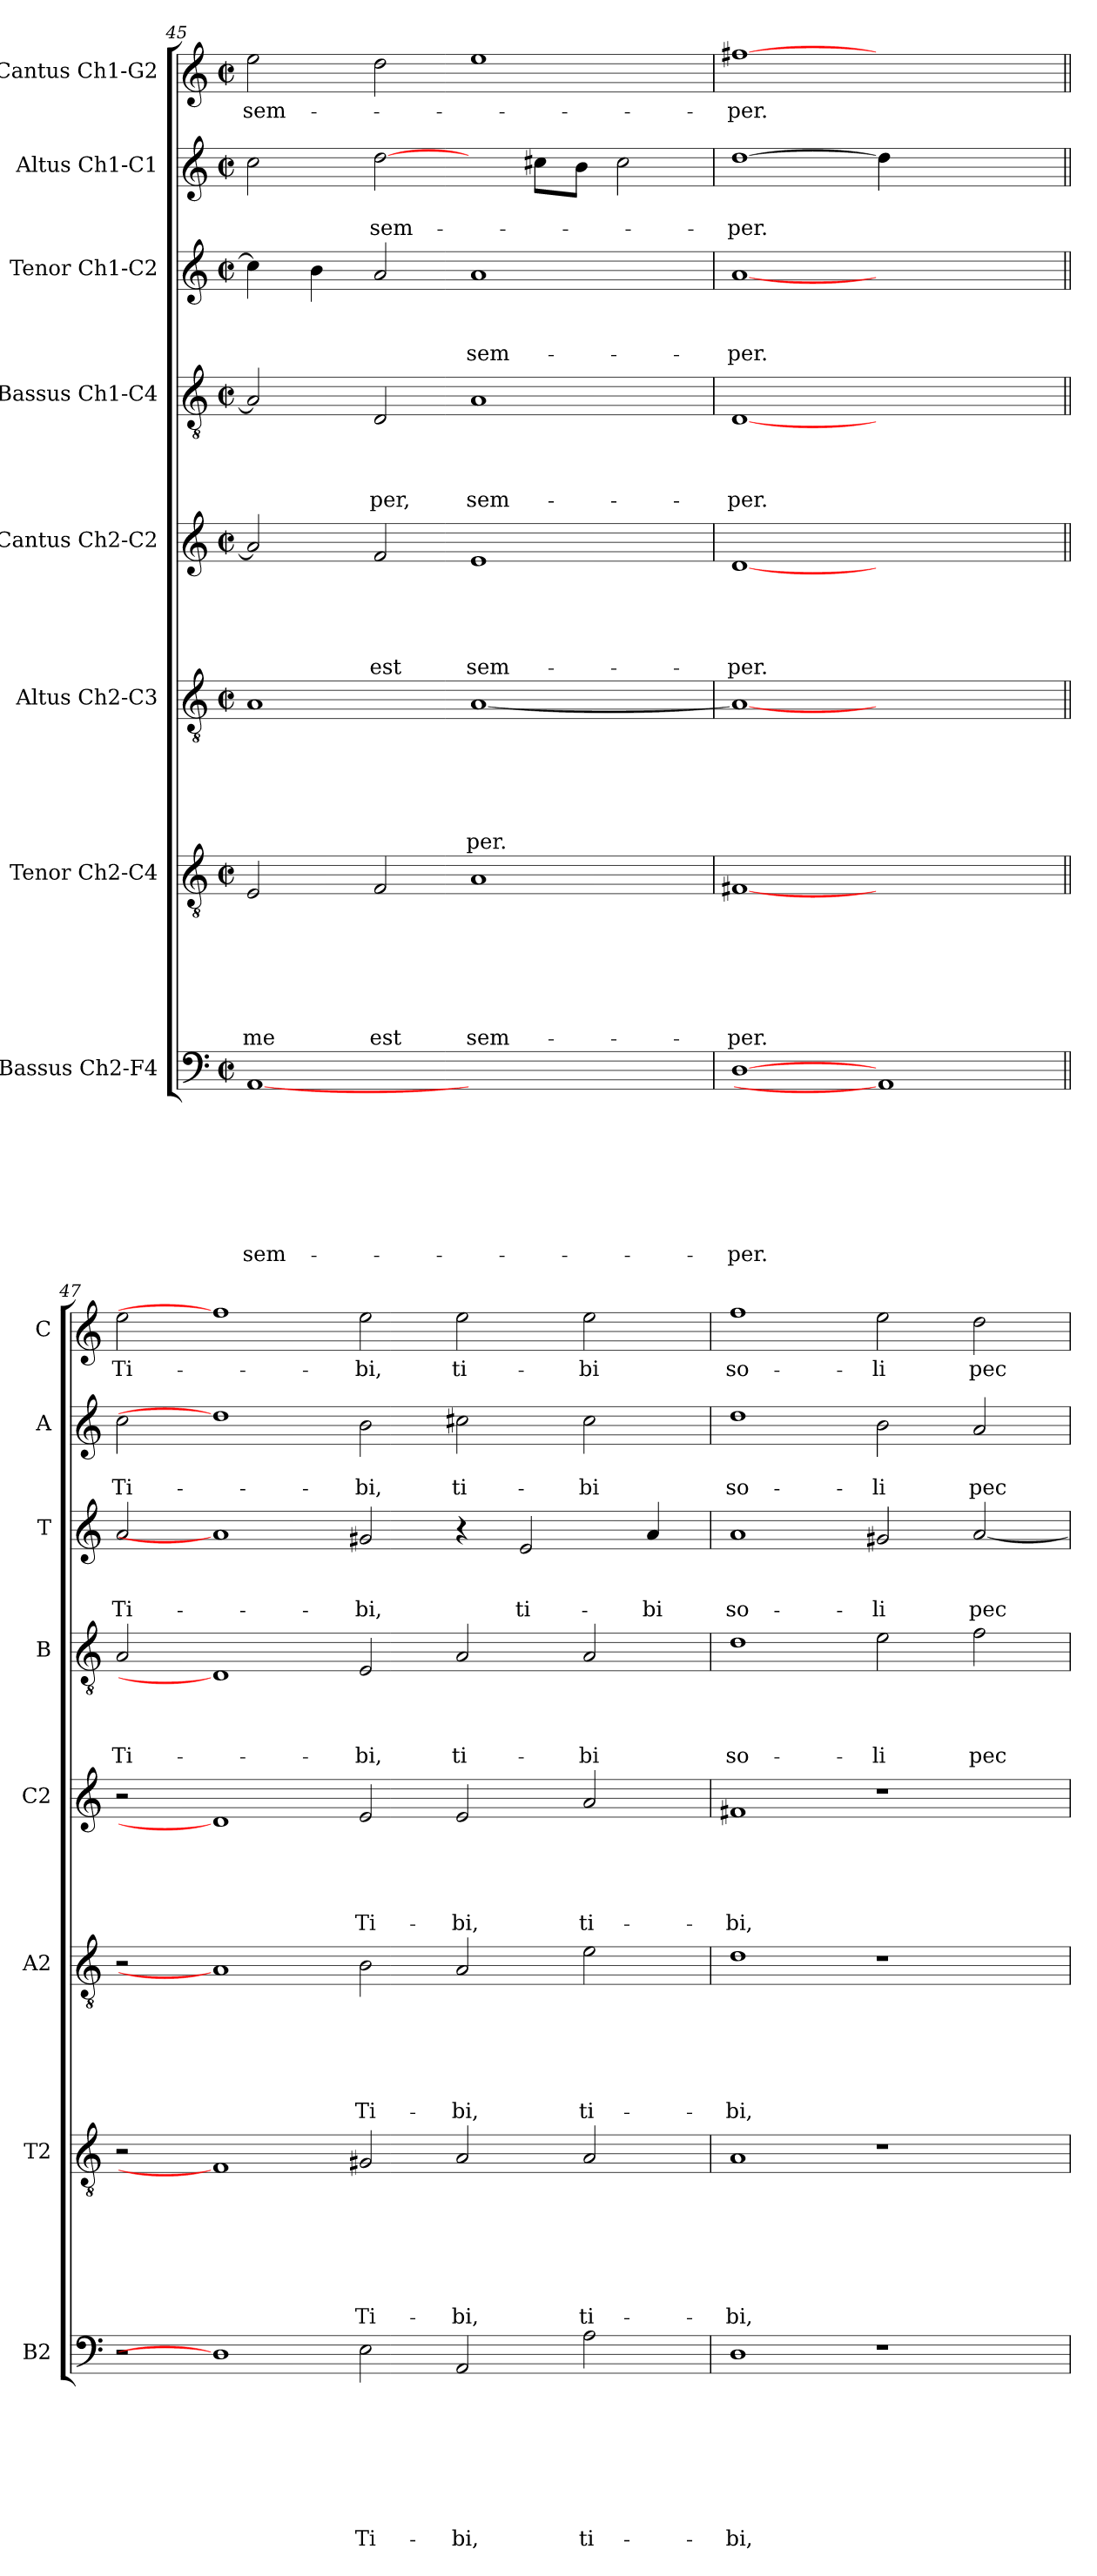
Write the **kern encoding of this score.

**kern	**text	**text	**text	**text	**text	**text	**text	**text	**kern	**text	**text	**text	**text	**text	**text	**text	**kern	**text	**text	**text	**text	**text	**text	**kern	**text	**text	**text	**text	**text	**kern	**text	**text	**text	**text	**kern	**text	**text	**text	**kern	**text	**text	**kern	**text
*part8	*part8	*part8	*part8	*part8	*part8	*part8	*part8	*part8	*part7	*part7	*part7	*part7	*part7	*part7	*part7	*part7	*part6	*part6	*part6	*part6	*part6	*part6	*part6	*part5	*part5	*part5	*part5	*part5	*part5	*part4	*part4	*part4	*part4	*part4	*part3	*part3	*part3	*part3	*part2	*part2	*part2	*part1	*part1
*staff8	*staff8	*staff8	*staff8	*staff8	*staff8	*staff8	*staff8	*staff8	*staff7	*staff7	*staff7	*staff7	*staff7	*staff7	*staff7	*staff7	*staff6	*staff6	*staff6	*staff6	*staff6	*staff6	*staff6	*staff5	*staff5	*staff5	*staff5	*staff5	*staff5	*staff4	*staff4	*staff4	*staff4	*staff4	*staff3	*staff3	*staff3	*staff3	*staff2	*staff2	*staff2	*staff1	*staff1
*I"Bassus Ch2-F4	*	*	*	*	*	*	*	*	*I"Tenor Ch2-C4	*	*	*	*	*	*	*	*I"Altus Ch2-C3	*	*	*	*	*	*	*I"Cantus Ch2-C2	*	*	*	*	*	*I"Bassus Ch1-C4	*	*	*	*	*I"Tenor Ch1-C2	*	*	*	*I"Altus Ch1-C1	*	*	*I"Cantus Ch1-G2	*
*I'B2	*	*	*	*	*	*	*	*	*I'T2	*	*	*	*	*	*	*	*I'A2	*	*	*	*	*	*	*I'C2	*	*	*	*	*	*I'B	*	*	*	*	*I'T	*	*	*	*I'A	*	*	*I'C	*
*clefF4	*	*	*	*	*	*	*	*	*clefGv2	*	*	*	*	*	*	*	*clefGv2	*	*	*	*	*	*	*clefG2	*	*	*	*	*	*clefGv2	*	*	*	*	*clefG2	*	*	*	*clefG2	*	*	*clefG2	*
*k[]	*	*	*	*	*	*	*	*	*k[]	*	*	*	*	*	*	*	*k[]	*	*	*	*	*	*	*k[]	*	*	*	*	*	*k[]	*	*	*	*	*k[]	*	*	*	*k[]	*	*	*k[]	*
*C:	*	*	*	*	*	*	*	*	*C:	*	*	*	*	*	*	*	*C:	*	*	*	*	*	*	*C:	*	*	*	*	*	*C:	*	*	*	*	*C:	*	*	*	*C:	*	*	*C:	*
*M2/2	*	*	*	*	*	*	*	*	*M2/2	*	*	*	*	*	*	*	*M2/2	*	*	*	*	*	*	*M2/2	*	*	*	*	*	*M2/2	*	*	*	*	*M2/2	*	*	*	*M2/2	*	*	*M2/2	*
*met(c|)	*	*	*	*	*	*	*	*	*met(c|)	*	*	*	*	*	*	*	*met(c|)	*	*	*	*	*	*	*met(c|)	*	*	*	*	*	*met(c|)	*	*	*	*	*met(c|)	*	*	*	*met(c|)	*	*	*met(c|)	*
=45	=45	=45	=45	=45	=45	=45	=45	=45	=45	=45	=45	=45	=45	=45	=45	=45	=45	=45	=45	=45	=45	=45	=45	=45	=45	=45	=45	=45	=45	=45	=45	=45	=45	=45	=45	=45	=45	=45	=45	=45	=45	=45	=45
!	!	!	!	!	!	!	!	!LO:LY:b	!	!	!	!	!	!	!	!LO:LY:b	!	!	!	!	!	!	!	!	!	!	!	!	!	!	!	!	!	!	!	!	!	!	!	!	!	!	!LO:LY:b
[1AA	.	.	.	.	.	.	.	sem-	2E/	.	.	.	.	.	.	me	1A	.	.	.	.	.	.	2a/]	.	.	.	.	.	2A/]	.	.	.	.	4cc\]	.	.	.	2cc\	.	.	2ee\	sem-
.	.	.	.	.	.	.	.	.	.	.	.	.	.	.	.	.	.	.	.	.	.	.	.	.	.	.	.	.	.	.	.	.	.	.	4b\	.	.	.	.	.	.	.	.
!	!	!	!	!	!	!	!	!	!	!	!	!	!	!	!	!LO:LY:b	!	!	!	!	!	!	!	!	!	!	!	!	!LO:LY:b	!	!	!	!	!LO:LY:b	!	!	!	!	!	!	!LO:LY:b	!	!
.	.	.	.	.	.	.	.	.	2F/	.	.	.	.	.	.	est	.	.	.	.	.	.	.	2f/	.	.	.	.	est	2D/	.	.	.	-per,	2a/	.	.	.	[2dd\	.	sem-	2dd\	.
!	!	!	!	!	!	!	!	!	!	!	!	!	!	!	!	!LO:LY:b	!	!	!	!	!	!	!LO:LY:b	!	!	!	!	!	!LO:LY:b	!	!	!	!	!LO:LY:b	!	!	!	!LO:LY:b	!	!	!	!	!
1ryy	.	.	.	.	.	.	.	.	1A	.	.	.	.	.	.	sem-	[1A	.	.	.	.	.	-per.	1e	.	.	.	.	sem-	1A	.	.	.	sem-	1a	.	.	sem-	4ryy	.	.	1ee	.
.	.	.	.	.	.	.	.	.	.	.	.	.	.	.	.	.	.	.	.	.	.	.	.	.	.	.	.	.	.	.	.	.	.	.	.	.	.	.	8cc#X\L	.	.	.	.
.	.	.	.	.	.	.	.	.	.	.	.	.	.	.	.	.	.	.	.	.	.	.	.	.	.	.	.	.	.	.	.	.	.	.	.	.	.	.	8b\J	.	.	.	.
.	.	.	.	.	.	.	.	.	.	.	.	.	.	.	.	.	.	.	.	.	.	.	.	.	.	.	.	.	.	.	.	.	.	.	.	.	.	.	2cc#\	.	.	.	.
=46	=46	=46	=46	=46	=46	=46	=46	=46	=46	=46	=46	=46	=46	=46	=46	=46	=46	=46	=46	=46	=46	=46	=46	=46	=46	=46	=46	=46	=46	=46	=46	=46	=46	=46	=46	=46	=46	=46	=46	=46	=46	=46	=46
!	!	!	!	!	!	!	!	!LO:LY:b	!	!	!	!	!	!	!	!LO:LY:b	!	!	!	!	!	!	!	!	!	!	!	!	!LO:LY:b	!	!	!	!	!LO:LY:b	!	!	!	!LO:LY:b	!	!	!LO:LY:b	!	!LO:LY:b
[1D	.	.	.	.	.	.	.	-per.	[1F#X	.	.	.	.	.	.	-per.	1A_	.	.	.	.	.	.	[1d	.	.	.	.	-per.	[1D	.	.	.	-per.	[1a	.	.	-per.	[1dd	.	-per.	[1ff#X	-per.
1AA]	.	.	.	.	.	.	.	.	1ryy	.	.	.	.	.	.	.	1ryy	.	.	.	.	.	.	1ryy	.	.	.	.	.	1ryy	.	.	.	.	1ryy	.	.	.	4dd\]	.	.	1ryy	.
.	.	.	.	.	.	.	.	.	.	.	.	.	.	.	.	.	.	.	.	.	.	.	.	.	.	.	.	.	.	.	.	.	.	.	.	.	.	.	2.ryy	.	.	.	.
!!LO:LB:g=z
=47||	=47||	=47||	=47||	=47||	=47||	=47||	=47||	=47||	=47||	=47||	=47||	=47||	=47||	=47||	=47||	=47||	=47||	=47||	=47||	=47||	=47||	=47||	=47||	=47||	=47||	=47||	=47||	=47||	=47||	=47||	=47||	=47||	=47||	=47||	=47||	=47||	=47||	=47||	=47||	=47||	=47||	=47||	=47||
!	!	!	!	!	!	!	!	!	!	!	!	!	!	!	!	!	!	!	!	!	!	!	!	!	!	!	!	!	!	!	!	!	!	!LO:LY:b	!	!	!	!LO:LY:b	!	!	!LO:LY:b	!	!LO:LY:b
2r	.	.	.	.	.	.	.	.	2r	.	.	.	.	.	.	.	2r	.	.	.	.	.	.	2r	.	.	.	.	.	2A/	.	.	.	Ti-	2a/	.	.	Ti-	2cc\	.	Ti-	2ee\	Ti-
1D]	.	.	.	.	.	.	.	.	1F#]	.	.	.	.	.	.	.	1A]	.	.	.	.	.	.	1d]	.	.	.	.	.	1D]	.	.	.	.	1a]	.	.	.	1dd]	.	.	1ff#]	.
!	!	!	!	!	!	!	!	!LO:LY:b	!	!	!	!	!	!	!	!LO:LY:b	!	!	!	!	!	!	!LO:LY:b	!	!	!	!	!	!LO:LY:b	!	!	!	!	!LO:LY:b	!	!	!	!LO:LY:b	!	!	!LO:LY:b	!	!LO:LY:b
2E\	.	.	.	.	.	.	.	Ti-	2G#X/	.	.	.	.	.	.	Ti-	2B\	.	.	.	.	.	Ti-	2e/	.	.	.	.	Ti-	2E/	.	.	.	-bi,	2g#X/	.	.	-bi,	2b\	.	-bi,	2ee\	-bi,
!	!	!	!	!	!	!	!	!LO:LY:b	!	!	!	!	!	!	!	!LO:LY:b	!	!	!	!	!	!	!LO:LY:b	!	!	!	!	!	!LO:LY:b	!	!	!	!	!LO:LY:b	!	!	!	!	!	!	!LO:LY:b	!	!LO:LY:b
2AA/	.	.	.	.	.	.	.	-bi,	2A/	.	.	.	.	.	.	-bi,	2A/	.	.	.	.	.	-bi,	2e/	.	.	.	.	-bi,	2A/	.	.	.	ti-	4r	.	.	.	2cc#X\	.	ti-	2ee\	ti-
!	!	!	!	!	!	!	!	!	!	!	!	!	!	!	!	!	!	!	!	!	!	!	!	!	!	!	!	!	!	!	!	!	!	!	!	!	!	!LO:LY:b	!	!	!	!	!
.	.	.	.	.	.	.	.	.	.	.	.	.	.	.	.	.	.	.	.	.	.	.	.	.	.	.	.	.	.	.	.	.	.	.	2e/	.	.	ti-	.	.	.	.	.
!	!	!	!	!	!	!	!	!LO:LY:b	!	!	!	!	!	!	!	!LO:LY:b	!	!	!	!	!	!	!LO:LY:b	!	!	!	!	!	!LO:LY:b	!	!	!	!	!LO:LY:b	!	!	!	!	!	!	!LO:LY:b	!	!LO:LY:b
2A\	.	.	.	.	.	.	.	ti-	2A/	.	.	.	.	.	.	ti-	2e\	.	.	.	.	.	ti-	2a/	.	.	.	.	ti-	2A/	.	.	.	-bi	.	.	.	.	2cc#\	.	-bi	2ee\	-bi
!	!	!	!	!	!	!	!	!	!	!	!	!	!	!	!	!	!	!	!	!	!	!	!	!	!	!	!	!	!	!	!	!	!	!	!	!	!	!LO:LY:b	!	!	!	!	!
.	.	.	.	.	.	.	.	.	.	.	.	.	.	.	.	.	.	.	.	.	.	.	.	.	.	.	.	.	.	.	.	.	.	.	4a/	.	.	-bi	.	.	.	.	.
=48	=48	=48	=48	=48	=48	=48	=48	=48	=48	=48	=48	=48	=48	=48	=48	=48	=48	=48	=48	=48	=48	=48	=48	=48	=48	=48	=48	=48	=48	=48	=48	=48	=48	=48	=48	=48	=48	=48	=48	=48	=48	=48	=48
!	!	!	!	!	!	!	!	!LO:LY:b	!	!	!	!	!	!	!	!LO:LY:b	!	!	!	!	!	!	!LO:LY:b	!	!	!	!	!	!LO:LY:b	!	!	!	!	!LO:LY:b	!	!	!	!LO:LY:b	!	!	!LO:LY:b	!	!LO:LY:b
1D	.	.	.	.	.	.	.	-bi,	1A	.	.	.	.	.	.	-bi,	1d	.	.	.	.	.	-bi,	1f#X	.	.	.	.	-bi,	1d	.	.	.	so-	1a	.	.	so-	1dd	.	so-	1ff	so-
!	!	!	!	!	!	!	!	!	!	!	!	!	!	!	!	!	!	!	!	!	!	!	!	!	!	!	!	!	!	!	!	!	!	!LO:LY:b	!	!	!	!LO:LY:b	!	!	!LO:LY:b	!	!LO:LY:b
1r	.	.	.	.	.	.	.	.	1r	.	.	.	.	.	.	.	1r	.	.	.	.	.	.	1r	.	.	.	.	.	2e\	.	.	.	-li	2g#X/	.	.	-li	2b\	.	-li	2ee\	-li
!	!	!	!	!	!	!	!	!	!	!	!	!	!	!	!	!	!	!	!	!	!	!	!	!	!	!	!	!	!	!	!	!	!	!LO:LY:b	!	!	!	!LO:LY:b	!	!	!LO:LY:b	!	!LO:LY:b
.	.	.	.	.	.	.	.	.	.	.	.	.	.	.	.	.	.	.	.	.	.	.	.	.	.	.	.	.	.	2f\	.	.	.	pec-	[2a/	.	.	pec-	2a/	.	pec-	2dd\	pec-
=	=	=	=	=	=	=	=	=	=	=	=	=	=	=	=	=	=	=	=	=	=	=	=	=	=	=	=	=	=	=	=	=	=	=	=	=	=	=	=	=	=	=	=
*-	*-	*-	*-	*-	*-	*-	*-	*-	*-	*-	*-	*-	*-	*-	*-	*-	*-	*-	*-	*-	*-	*-	*-	*-	*-	*-	*-	*-	*-	*-	*-	*-	*-	*-	*-	*-	*-	*-	*-	*-	*-	*-	*-
